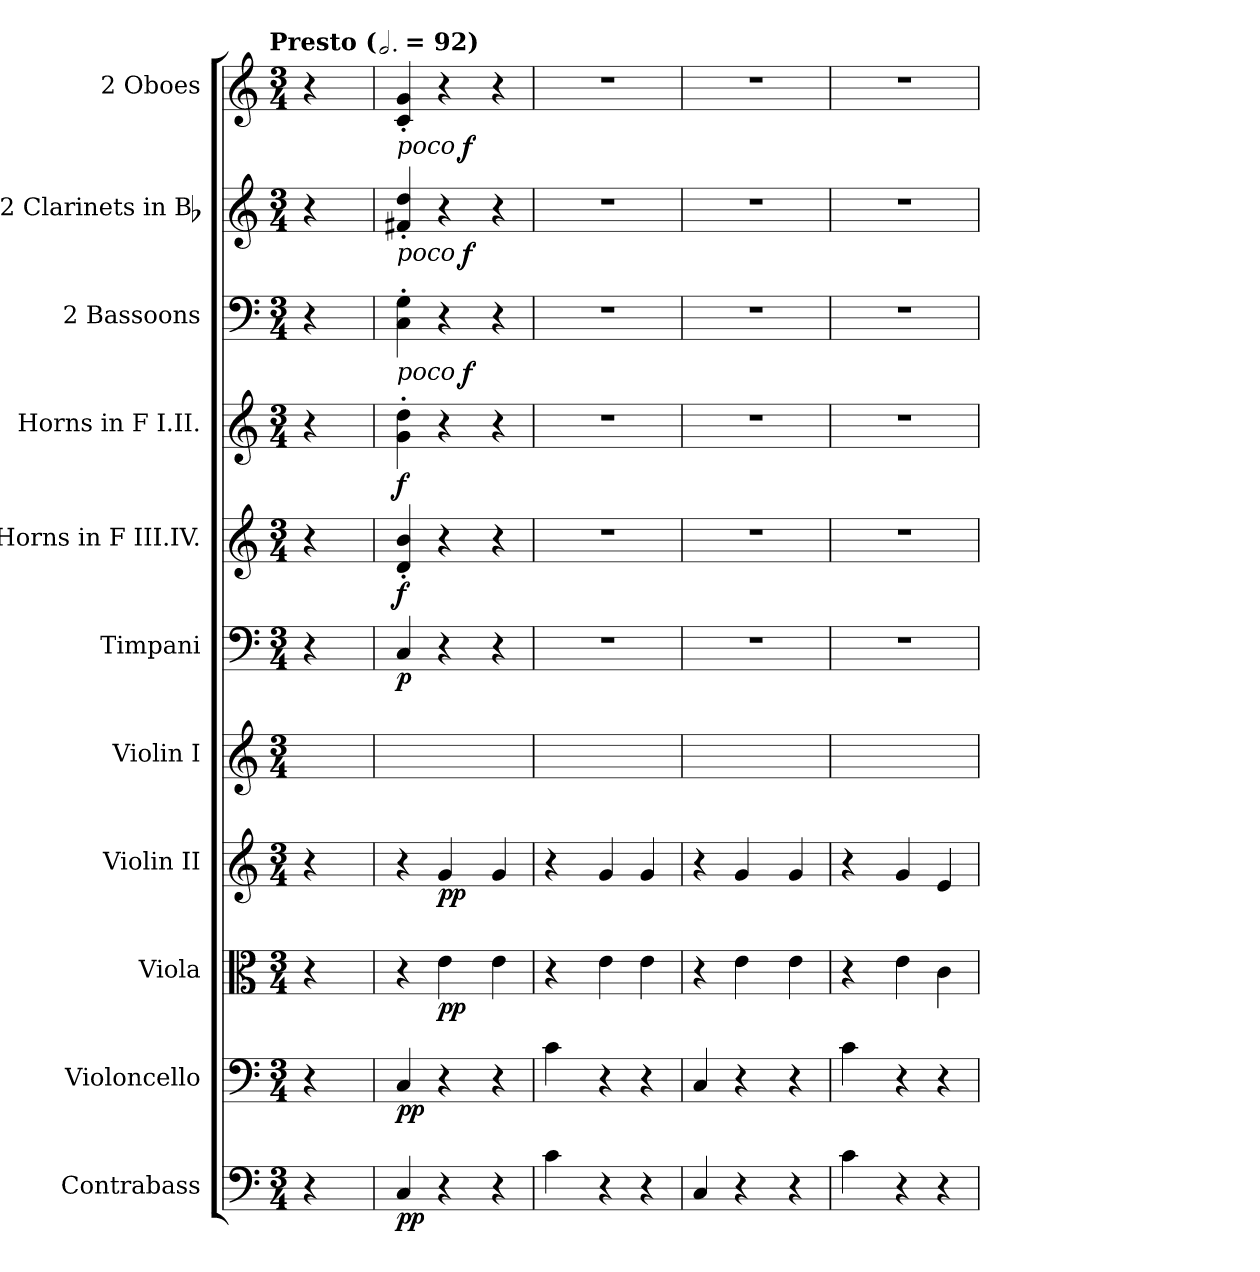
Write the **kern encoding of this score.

**kern	**dynam	**kern	**dynam	**kern	**dynam	**kern	**dynam	**kern	**kern	**dynam	**kern	**dynam	**kern	**dynam	**kern	**dynam	**kern	**dynam	**kern	**dynam
*part11	*part11	*part10	*part10	*part9	*part9	*part8	*part8	*part7	*part6	*part6	*part5	*part5	*part4	*part4	*part3	*part3	*part2	*part2	*part1	*part1
*staff11	*staff11	*staff10	*staff10	*staff9	*staff9	*staff8	*staff8	*staff7	*staff6	*staff6	*staff5	*staff5	*staff4	*staff4	*staff3	*staff3	*staff2	*staff2	*staff1	*staff1
*I"Contrabass	*	*I"Violoncello	*	*I"Viola	*	*I"Violin II	*	*I"Violin I	*I"Timpani	*	*I"Horns in F III.IV.	*	*I"Horns in F I.II.	*	*I"2 Bassoons	*	*I"2 Clarinets in Bb	*	*I"2 Oboes	*
*I'Cb.	*	*I'Vc.	*	*I'Vla.	*	*I'Vln. II	*	*I'Vln. I	*I'Timp.	*	*I'Hn.	*	*I'Hn.	*	*I'Bsn.	*	*I'Cl.	*	*I'Ob.	*
*clefF4	*	*clefF4	*	*clefC3	*	*clefG2	*	*clefG2	*clefF4	*	*clefG2	*	*clefG2	*	*clefF4	*	*clefG2	*	*clefG2	*
*ITrd7c12	*	*	*	*	*	*	*	*	*	*	*ITrd4c7	*	*ITrd4c7	*	*	*	*ITrd1c2	*	*	*
*k[]	*	*k[]	*	*k[]	*	*k[]	*	*k[]	*k[]	*	*k[b-]	*	*k[b-]	*	*k[]	*	*k[b-e-]	*	*k[]	*
!!LO:TX:omd:t=Presto ([half-dot] = 92)
*M3/4	*	*M3/4	*	*M3/4	*	*M3/4	*	*M3/4	*M3/4	*	*M3/4	*	*M3/4	*	*M3/4	*	*M3/4	*	*M3/4	*
*MM276	*	*MM276	*	*MM276	*	*MM276	*	*MM276	*MM276	*	*MM276	*	*MM276	*	*MM276	*	*MM276	*	*MM276	*
=	=	=	=	=	=	=	=	=	=	=	=	=	=	=	=	=	=	=	=	=
4r	.	4r	.	4r	.	4r	.	12ryy	4r	.	4r	.	4r	.	4r	.	4r	.	4r	.
.	.	.	.	.	.	.	.	12ryy	.	.	.	.	.	.	.	.	.	.	.	.
.	.	.	.	.	.	.	.	12ryy	.	.	.	.	.	.	.	.	.	.	.	.
=1	=1	=1	=1	=1	=1	=1	=1	=1	=1	=1	=1	=1	=1	=1	=1	=1	=1	=1	=1	=1
!	!	!	!	!	!	!	!	!	!	!	!	!	!	!	!	!LO:DY:t=poco %s	!	!LO:DY:t=poco %s	!	!LO:DY:t=poco %s
4CC	pp	4C	pp	4r	.	4r	.	4.ryy	4C	p	4G' 4e'	f	4c' 4g'	f	4C' 4G'	f	4en' 4cc'	f	4c' 4g'	f
4r	.	4r	.	4e	pp	4g	pp	.	4r	.	4r	.	4r	.	4r	.	4r	.	4r	.
.	.	.	.	.	.	.	.	8ryy	.	.	.	.	.	.	.	.	.	.	.	.
4r	.	4r	.	4e	.	4g	.	4ryy	4r	.	4r	.	4r	.	4r	.	4r	.	4r	.
=2	=2	=2	=2	=2	=2	=2	=2	=2	=2	=2	=2	=2	=2	=2	=2	=2	=2	=2	=2	=2
4C	.	4c	.	4r	.	4r	.	8ryy	4%3r	.	4%3r	.	4%3r	.	4%3r	.	4%3r	.	4%3r	.
.	.	.	.	.	.	.	.	8ryy	.	.	.	.	.	.	.	.	.	.	.	.
4r	.	4r	.	4e	.	4g	.	4ryy	.	.	.	.	.	.	.	.	.	.	.	.
4r	.	4r	.	4e	.	4g	.	4ryy	.	.	.	.	.	.	.	.	.	.	.	.
=3	=3	=3	=3	=3	=3	=3	=3	=3	=3	=3	=3	=3	=3	=3	=3	=3	=3	=3	=3	=3
4CC	.	4C	.	4r	.	4r	.	4.ryy	4%3r	.	4%3r	.	4%3r	.	4%3r	.	4%3r	.	4%3r	.
4r	.	4r	.	4e	.	4g	.	.	.	.	.	.	.	.	.	.	.	.	.	.
.	.	.	.	.	.	.	.	8ryy	.	.	.	.	.	.	.	.	.	.	.	.
4r	.	4r	.	4e	.	4g	.	4ryy	.	.	.	.	.	.	.	.	.	.	.	.
=4	=4	=4	=4	=4	=4	=4	=4	=4	=4	=4	=4	=4	=4	=4	=4	=4	=4	=4	=4	=4
4C	.	4c	.	4r	.	4r	.	8ryy	4%3r	.	4%3r	.	4%3r	.	4%3r	.	4%3r	.	4%3r	.
.	.	.	.	.	.	.	.	8ryy	.	.	.	.	.	.	.	.	.	.	.	.
4r	.	4r	.	4e	.	4g	.	4ryy	.	.	.	.	.	.	.	.	.	.	.	.
4r	.	4r	.	4c	.	4e	.	4ryy	.	.	.	.	.	.	.	.	.	.	.	.
=	=	=	=	=	=	=	=	=	=	=	=	=	=	=	=	=	=	=	=	=
*-	*-	*-	*-	*-	*-	*-	*-	*-	*-	*-	*-	*-	*-	*-	*-	*-	*-	*-	*-	*-
